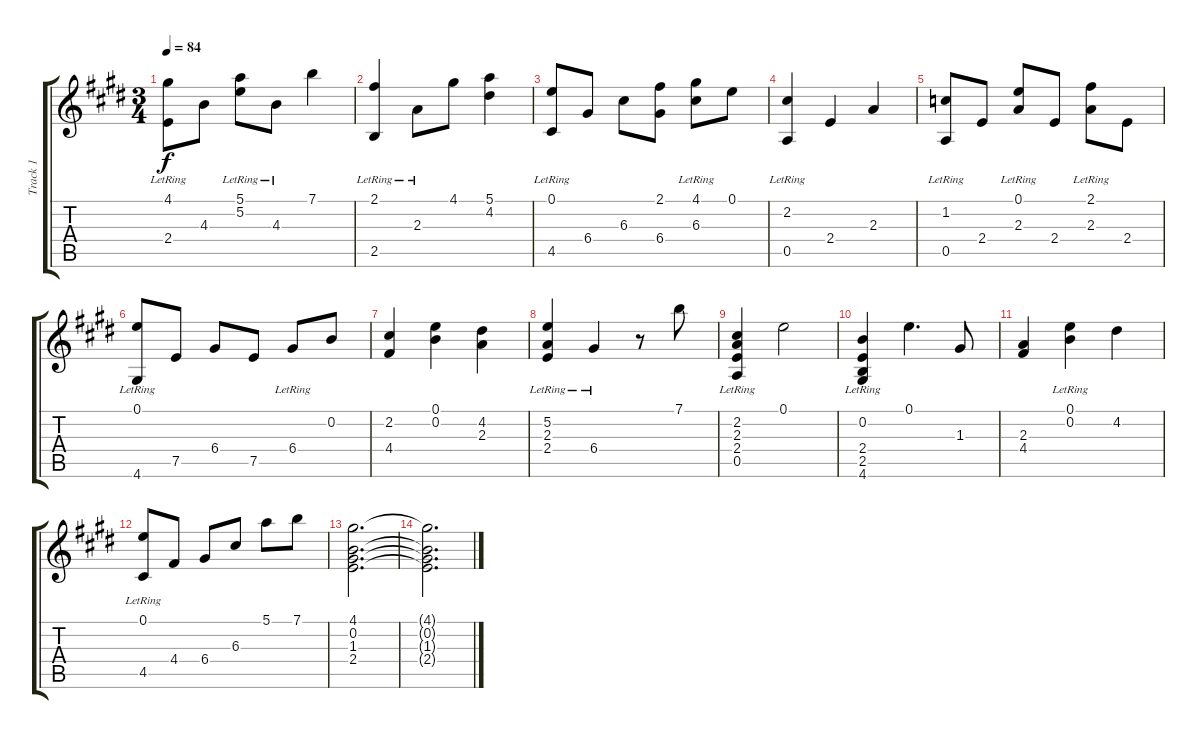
\track ("Track 1" "Track 1") {instrument acousticguitarsteel}
\staff {score tabs}
\tuning (E4 B3 G3 D3 A2 E2) {hide}
\ts (3 4)
\tempo 84
\clef g2
\ks e
(4.1{lr} 2.4).8{dy f} 4.3.8 (5.1{lr} 5.2).8 4.3{lr}.8 7.1.4 |
(2.1{lr} 2.5).4 2.3{lr}.8 4.1.8 (5.1 4.2).4 |
(0.1{lr} 4.5).8 6.4.8 6.3.8 (2.1 6.4).8 (4.1 6.3{lr}).8 0.1.8 |
(2.2{lr} 0.5).4 2.4.4 2.3.4 |
(1.2{lr} 0.5).8 2.4.8 (0.1{lr} 2.3).8 2.4.8 (2.1{lr} 2.3).8 2.4.8 |
(0.1{lr} 4.6).8 7.5.8 6.4.8 7.5.8 6.4{lr}.8 0.2.8 |
(2.2 4.4).4 (0.1 0.2).4 (4.2 2.3).4 |
(5.2{lr} 2.3 2.4{lr}).4 6.4{lr}.4 r.8 7.1.8 |
(2.2 2.3 2.4{lr} 0.5{lr}).4 0.1.2 |
(0.2 2.4{lr} 2.5{lr} 4.6{lr}).4 0.1.4{d} 1.3.8 |
(2.3 4.4).4 (0.1 0.2{lr}).4 4.2.4 |
(0.1{lr} 4.5).8 4.4.8 6.4.8 6.3.8 5.1.8 7.1.8 |
(4.1 0.2 1.3 2.4).2{d} |
(4.1{t} 0.2{t} 1.3{t} 2.4{t}).2{d}
